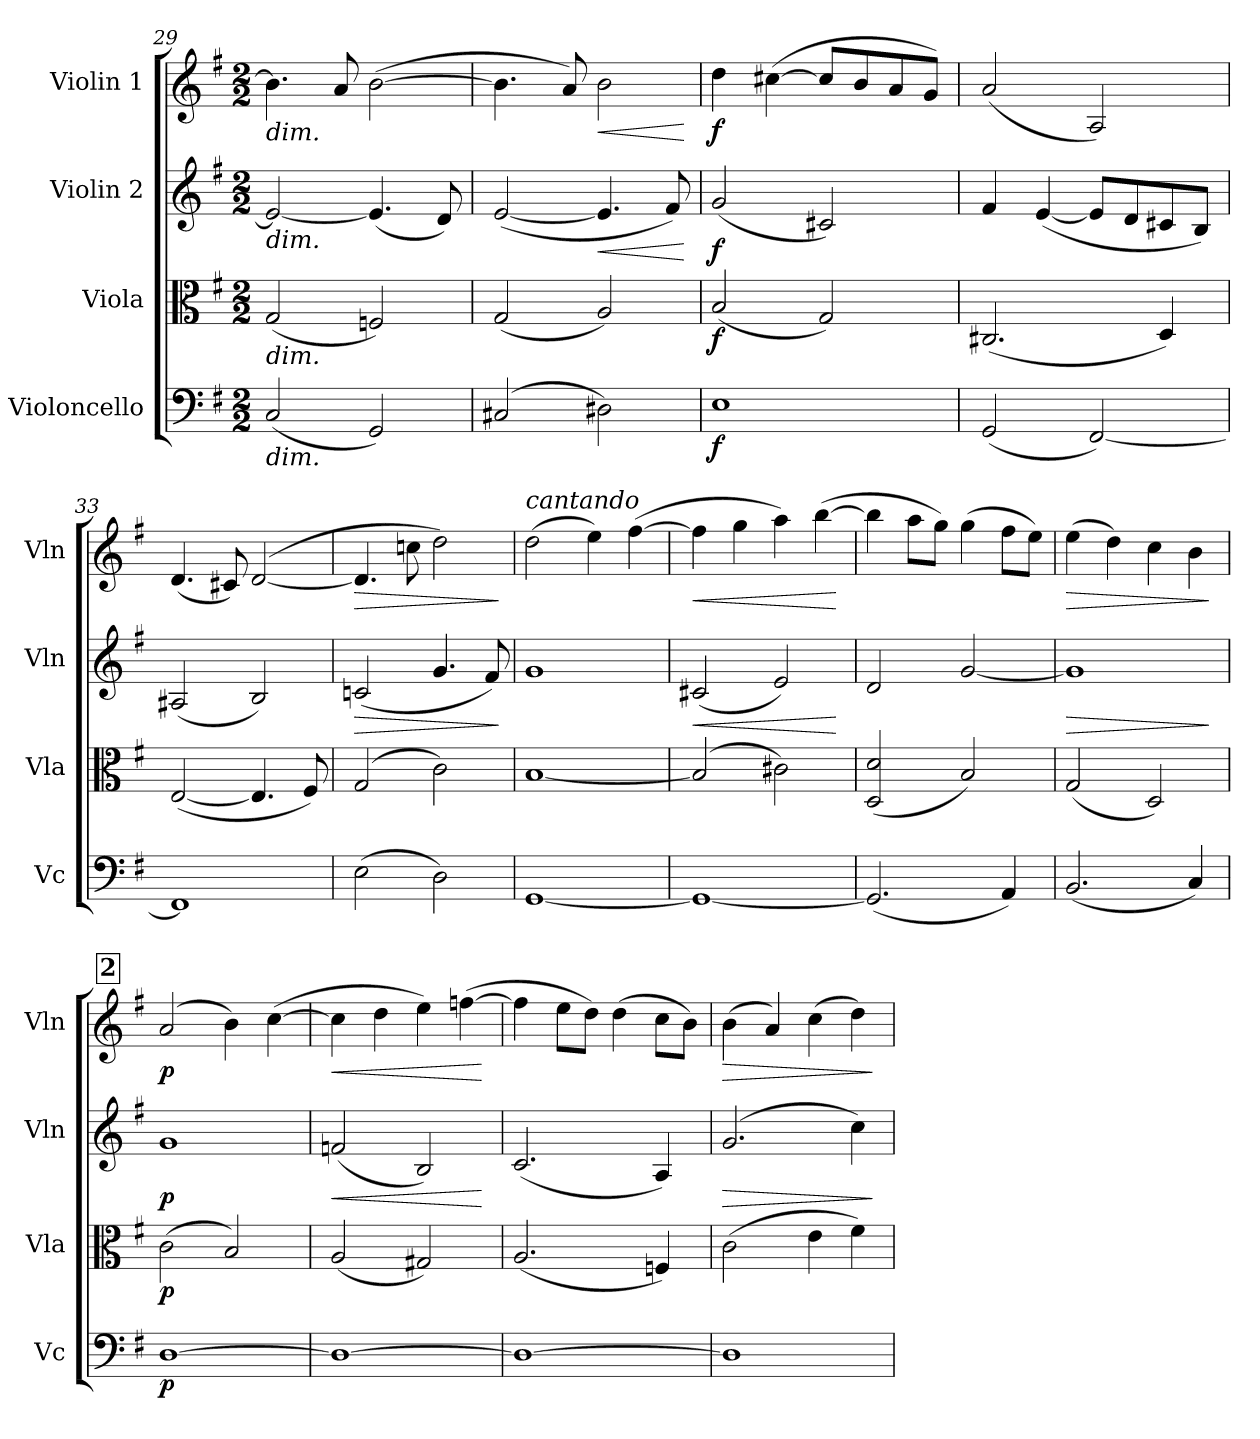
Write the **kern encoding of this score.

**kern	**dynam	**kern	**dynam	**kern	**dynam	**kern	**dynam
*part4	*part4	*part3	*part3	*part2	*part2	*part1	*part1
*staff4	*staff4	*staff3	*staff3	*staff2	*staff2	*staff1	*staff1
*I"Violoncello	*	*I"Viola	*	*I"Violin 2	*	*I"Violin 1	*
*I'Vc	*	*I'Vla	*	*I'Vln	*	*I'Vln	*
*clefF4	*	*clefC3	*	*clefG2	*	*clefG2	*
*k[f#]	*	*k[f#]	*	*k[f#]	*	*k[f#]	*
*M2/2	*	*M2/2	*	*M2/2	*	*M2/2	*
=29	=29	=29	=29	=29	=29	=29	=29
!	!	!	!	!	!	!LO:TX:b:i:t=dim.	!
!	!	!	!	!LO:TX:b:i:t=dim.	!	!	!
!	!	!LO:TX:b:i:t=dim.	!	!	!	!	!
!LO:TX:b:i:t=dim.	!	!	!	!	!	!	!
(<2C/	.	(<2G/	.	2e/_	.	4.b\]	.
.	.	.	.	.	.	8a/	.
2GG/)	.	2Fn/)	.	(<4.e/]	.	(>[2b\	.
.	.	.	.	8d/)	.	.	.
=30	=30	=30	=30	=30	=30	=30	=30
(>2C#X/	.	(<2G/	.	(<[2e/	.	4.b\]	.
.	.	.	.	.	.	8a/)	.
!	!	!	!	!	!LO:HP:b	!	!LO:HP:b
2D#X\)	.	2A/)	.	4.e/]	<	2b\	<
.	.	.	.	8f#/)	.	.	.
.	.	.	.	.	[	.	[
=31	=31	=31	=31	=31	=31	=31	=31
!	!LO:DY:b	!	!LO:DY:b	!	!LO:DY:b	!	!LO:DY:b
1E	f	(<2B/	f	(<2g/	f	4dd\	f
.	.	.	.	.	.	(>[4cc#X\	.
.	.	2G/)	.	2c#X/)	.	8cc#/L]	.
.	.	.	.	.	.	8b/	.
.	.	.	.	.	.	8a/	.
.	.	.	.	.	.	8g/J)	.
!!LO:PB:g=z
=32	=32	=32	=32	=32	=32	=32	=32
(<2GG/	.	(<2.C#X/	.	4f#/	.	(<2a/	.
.	.	.	.	(<[4e/	.	.	.
[2FF#/)	.	.	.	8e/L]	.	2A/)	.
.	.	.	.	8d/	.	.	.
.	.	4D/)	.	8c#X/	.	.	.
.	.	.	.	8B/J)	.	.	.
=33	=33	=33	=33	=33	=33	=33	=33
1FF#]	.	(<[2E/	.	(<2A#X/	.	(<4.d/	.
.	.	.	.	.	.	8c#X/)	.
.	.	4.E/]	.	2B/)	.	(>[2d/	.
.	.	8F#/)	.	.	.	.	.
=34	=34	=34	=34	=34	=34	=34	=34
!	!	!	!	!	!LO:HP:b	!	!LO:HP:b
(>2E\	.	(>2G/	.	(<2cni/	>	4.d/]	>
.	.	.	.	.	.	8ccni\	.
2D\)	.	2c\)	.	4.g/	.	2dd\)	.
.	.	.	.	8f#/)	.	.	.
.	.	.	.	.	]	.	]
=35	=35	=35	=35	=35	=35	=35	=35
!	!	!	!	!	!	!LO:TX:a:i:t=cantando	!
!	!LO:DY:b	!	!LO:DY:b	!	!LO:DY:b	!	!LO:DY:b
[1GG	other-dynamics	[1B	other-dynamics	1g	other-dynamics	(>2dd\	other-dynamics
.	.	.	.	.	.	4ee\)	.
.	.	.	.	.	.	(>[4ff#\	.
=36	=36	=36	=36	=36	=36	=36	=36
!	!	!	!	!	!LO:HP:b	!	!LO:HP:b
1GG_	.	(>2B/]	.	(<2c#X/	<	4ff#\]	<
.	.	.	.	.	.	4gg\	.
.	.	2c#X\)	.	2e/)	.	4aa\)	.
.	.	.	.	.	.	(>[4bb\	.
.	.	.	.	.	[	.	[
=37	=37	=37	=37	=37	=37	=37	=37
(<2.GG/]	.	(<2D/ 2d/	.	2d/	.	4bb\]	.
.	.	.	.	.	.	8aa\L	.
.	.	.	.	.	.	8gg\J)	.
.	.	2B/)	.	[2g/	.	(>4gg\	.
4AA/)	.	.	.	.	.	8ff#\L	.
.	.	.	.	.	.	8ee\J)	.
=38	=38	=38	=38	=38	=38	=38	=38
!	!	!	!	!	!LO:HP:b	!	!LO:HP:b
(<2.BB/	.	(<2G/	.	1g]	>	(>4ee\	>
.	.	.	.	.	.	4dd\)	.
.	.	2D/)	.	.	.	4cc\	.
4C/)	.	.	.	.	.	4b\	.
.	.	.	.	.	]	.	]
!!LO:REH:place=s1:a:B:fs=14:t=2
=39	=39	=39	=39	=39	=39	=39	=39
!	!LO:DY:b	!	!LO:DY:b	!	!LO:DY:b	!	!LO:DY:b
[1D	p	(>2c\	p	1g	p	(>2a/	p
.	.	2B/)	.	.	.	4b\)	.
.	.	.	.	.	.	(>[4cc\	.
=40	=40	=40	=40	=40	=40	=40	=40
!	!	!	!	!	!LO:HP:b	!	!LO:HP:b
1D_	.	(<2A/	.	(<2fn/	<	4cc\]	<
.	.	.	.	.	.	4dd\	.
.	.	2G#X/)	.	2B/)	.	4ee\)	.
.	.	.	.	.	.	(>[4ffn\	.
.	.	.	.	.	[	.	[
=41	=41	=41	=41	=41	=41	=41	=41
1D_	.	(<2.A/	.	(<2.c/	.	4ff\]	.
.	.	.	.	.	.	8ee\L	.
.	.	.	.	.	.	8dd\J)	.
.	.	.	.	.	.	(>4dd\	.
.	.	4Fn/)	.	4A/)	.	8cc\L	.
.	.	.	.	.	.	8b\J)	.
!!LO:LB:g=z
=42	=42	=42	=42	=42	=42	=42	=42
!	!	!	!	!	!LO:HP:b	!	!LO:HP:b
1D]	.	(>2c\	.	(>2.g/	>	(>4b\	>
.	.	.	.	.	.	4a/)	.
.	.	4e\	.	.	.	(>4cc\	.
.	.	4f#i\)	.	4cc\)	.	4dd\)	.
.	.	.	.	.	]	.	]
=	=	=	=	=	=	=	=
*-	*-	*-	*-	*-	*-	*-	*-
